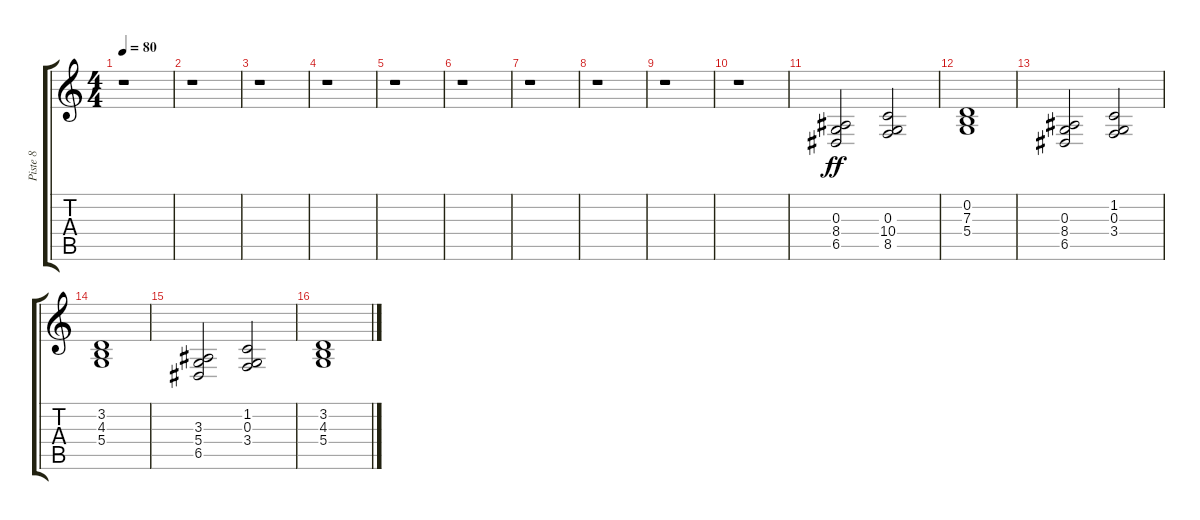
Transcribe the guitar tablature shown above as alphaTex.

\track ("Piste 8" "Piste 8") {instrument synthvoice}
\staff {score tabs}
\tuning (E4 B3 G3 D3 A2 E2) {hide}
\ts (4 4)
\tempo 80
\clef g2
\ks c
r.1{dy ff} |
r.1 |
r.1 |
r.1 |
r.1 |
r.1 |
r.1 |
r.1 |
r.1 |
r.1 |
(0.3 8.4 6.5).2 (0.3 10.4 8.5).2 |
(0.2 7.3 5.4).1 |
(0.3 8.4 6.5).2 (1.2 0.3 3.4).2 |
(3.2 4.3 5.4).1 |
(3.3 5.4 6.5).2 (1.2 0.3 3.4).2 |
(3.2 4.3 5.4).1
